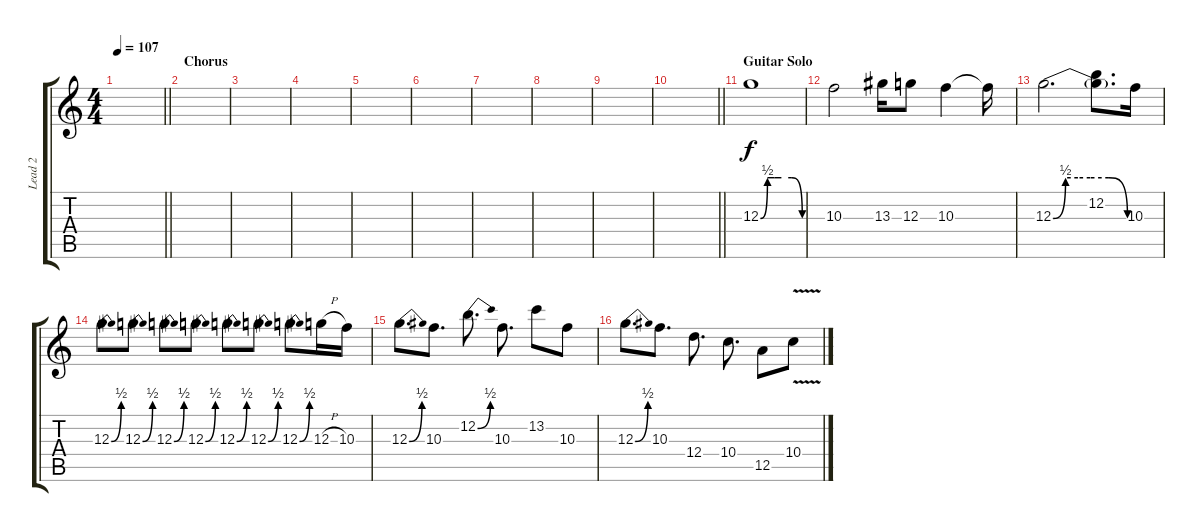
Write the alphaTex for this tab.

\track ("Lead 2" "Lead 2") {instrument distortionguitar}
\staff {score tabs}
\tuning (E4 B3 G3 D3 A2 D2) {hide}
\ts (4 4)
\tempo 107
\clef g2
\barLineRight lightlight
\ks c
|
\section ("" "Chorus")
|
|
|
|
|
|
|
|
\barLineRight lightlight
|
\section ("" "Guitar Solo")
12.3{be (custom 0 0 10 2 20 2 30 2 45 2 60 0)}.1 |
10.3.2 13.3.16 12.3.8 10.3.4 10.3{t}.16 |
12.3{be (custom 0 0 10 2 20 2 30 2 45 2 60 0)}.2{d} (12.2 12.3{t}).8{d} 10.3.16 |
12.3{be (bend 0 0 60 2)}.8 12.3{be (bend 0 0 60 2)}.8 12.3{be (bend 0 0 60 2)}.8 12.3{be (bend 0 0 60 2)}.8 12.3{be (bend 0 0 60 2)}.8 12.3{be (bend 0 0 60 2)}.8 12.3{be (bend 0 0 60 2)}.8 12.3{h}.16 10.3.16 |
12.3{be (bend 0 0 60 2)}.8{d} 10.3.8{d} 12.2{be (bend 0 0 60 2)}.8{d} 10.3.8{d} 13.2.8 10.3.8 |
12.3{be (bend 0 0 60 2)}.8{d} 10.3.8{d} 12.4.8{d} 10.4.8{d} 12.5.8 10.4{v}.8
